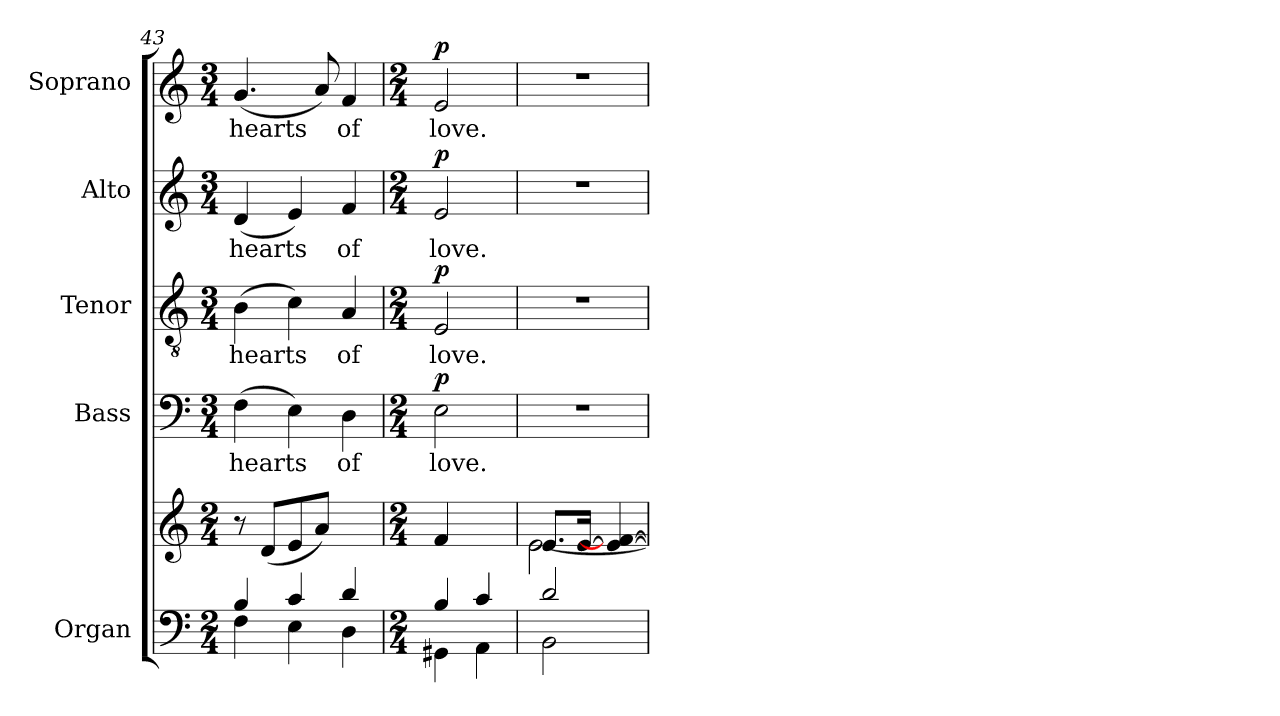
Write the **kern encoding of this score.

**kern	**kern	**kern	**text	**dynam	**kern	**text	**dynam	**kern	**text	**dynam	**kern	**text	**dynam
*part5	*part5	*part4	*part4	*part4	*part3	*part3	*part3	*part2	*part2	*part2	*part1	*part1	*part1
*staff6	*staff5	*staff4	*staff4	*staff4	*staff3	*staff3	*staff3	*staff2	*staff2	*staff2	*staff1	*staff1	*staff1
*I"Organ	*	*I"Bass	*	*	*I"Tenor	*	*	*I"Alto	*	*	*I"Soprano	*	*
*	*	*I'B	*	*	*I'T	*	*	*I'A	*	*	*I'S	*	*
*clefF4	*clefG2	*clefF4	*	*	*clefGv2	*	*	*clefG2	*	*	*clefG2	*	*
*k[]	*k[]	*k[]	*	*	*k[]	*	*	*k[]	*	*	*k[]	*	*
*C:	*C:	*C:	*	*	*C:	*	*	*C:	*	*	*C:	*	*
*M2/4	*M2/4	*M3/4	*	*	*M3/4	*	*	*M3/4	*	*	*M3/4	*	*
=43	=43	=43	=43	=43	=43	=43	=43	=43	=43	=43	=43	=43	=43
*^	*^	*	*	*	*	*	*	*	*	*	*	*	*
!	!	!	!	!	!LO:LY:b	!	!	!LO:LY:b	!	!	!LO:LY:b	!	!	!LO:LY:b	!
4B/	4F\	8r	2.ryy	(>4F	hearts	.	(>4B	hearts	.	(<4d	hearts	.	(<4.g	hearts	.
.	.	(>8d/L	.	.	.	.	.	.	.	.	.	.	.	.	.
4c/	4E\	8e/	.	4E)	.	.	4c)	.	.	4e)	.	.	.	.	.
.	.	8a/J)	.	.	.	.	.	.	.	.	.	.	8a)	.	.
!	!	!	!	!	!LO:LY:b	!	!	!LO:LY:b	!	!	!LO:LY:b	!	!	!LO:LY:b	!
4d/	4D\	4ryy	.	4D	of	.	4A	of	.	4f	of	.	4f	of	.
=44	=44	=44	=44	=44	=44	=44	=44	=44	=44	=44	=44	=44	=44	=44	=44
*M2/4	*	*M2/4	*	*M2/4	*	*	*M2/4	*	*	*M2/4	*	*	*M2/4	*	*
!	!	!	!	!	!LO:LY:b	!LO:DY:b	!	!LO:LY:b	!LO:DY:b	!	!LO:LY:b	!LO:DY:b	!	!LO:LY:b	!LO:DY:b
4B/	4GG#X\	4f/	2ryy	2E	love.	p	2E	love.	p	2e	love.	p	2e	love.	p
4c/	4AA\	4ryy	.	.	.	.	.	.	.	.	.	.	.	.	.
=45	=45	=45	=45	=45	=45	=45	=45	=45	=45	=45	=45	=45	=45	=45	=45
!	!	!	!	!	!	!	!LO:N:vis=1	!	!	!	!	!	!	!	!
2d/	2BB\	8.e/L	[2e\	2r	.	.	2r	.	.	2r	.	.	2r	.	.
.	.	[16e/J	.	.	.	.	.	.	.	.	.	.	.	.	.
.	.	4e/_ 4f#/_	.	.	.	.	.	.	.	.	.	.	.	.	.
*v	*v	*	*	*	*	*	*	*	*	*	*	*	*	*	*
*	*v	*v	*	*	*	*	*	*	*	*	*	*	*	*
=	=	=	=	=	=	=	=	=	=	=	=	=	=
*-	*-	*-	*-	*-	*-	*-	*-	*-	*-	*-	*-	*-	*-
